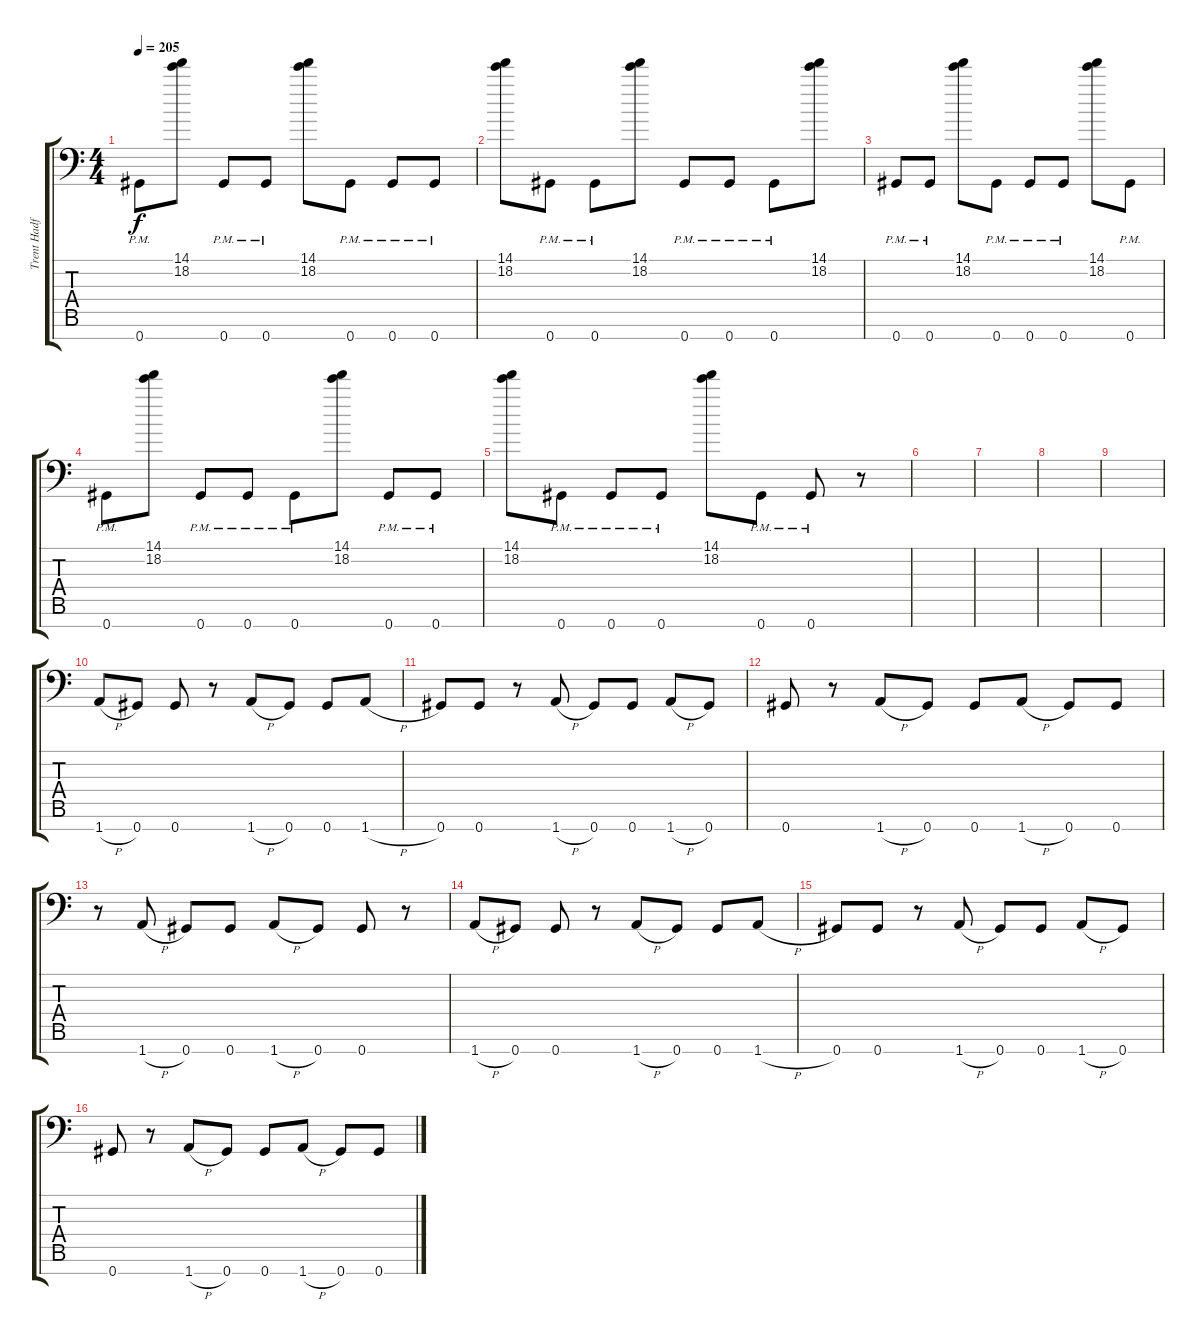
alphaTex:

\track ("Trent Hadfal" "Trent Hadf") {instrument overdrivenguitar}
\staff {score tabs}
\tuning (Eb4 Bb3 Gb3 Db3 Ab2 Eb2 Ab1) {hide}
\ts (4 4)
\tempo 205
\clef f4
\ks c
0.7{pm}.8{dy f} (14.1 18.2).8 0.7{pm}.8 0.7{pm}.8 (14.1 18.2).8 0.7{pm}.8 0.7{pm}.8 0.7{pm}.8 |
(14.1 18.2).8 0.7{pm}.8 0.7{pm}.8 (14.1 18.2).8 0.7{pm}.8 0.7{pm}.8 0.7{pm}.8 (14.1 18.2).8 |
0.7{pm}.8 0.7{pm}.8 (14.1 18.2).8 0.7{pm}.8 0.7{pm}.8 0.7{pm}.8 (14.1 18.2).8 0.7{pm}.8 |
0.7{pm}.8 (14.1 18.2).8 0.7{pm}.8 0.7{pm}.8 0.7{pm}.8 (14.1 18.2).8 0.7{pm}.8 0.7{pm}.8 |
(14.1 18.2).8 0.7{pm}.8 0.7{pm}.8 0.7{pm}.8 (14.1 18.2).8 0.7{pm}.8 0.7{pm}.8 r.8 |
|
|
|
|
1.7{h}.8 0.7.8 0.7.8 r.8 1.7{h}.8 0.7.8 0.7.8 1.7{h}.8 |
0.7.8 0.7.8 r.8 1.7{h}.8 0.7.8 0.7.8 1.7{h}.8 0.7.8 |
0.7.8 r.8 1.7{h}.8 0.7.8 0.7.8 1.7{h}.8 0.7.8 0.7.8 |
r.8 1.7{h}.8 0.7.8 0.7.8 1.7{h}.8 0.7.8 0.7.8 r.8 |
1.7{h}.8 0.7.8 0.7.8 r.8 1.7{h}.8 0.7.8 0.7.8 1.7{h}.8 |
0.7.8 0.7.8 r.8 1.7{h}.8 0.7.8 0.7.8 1.7{h}.8 0.7.8 |
0.7.8 r.8 1.7{h}.8 0.7.8 0.7.8 1.7{h}.8 0.7.8 0.7.8
